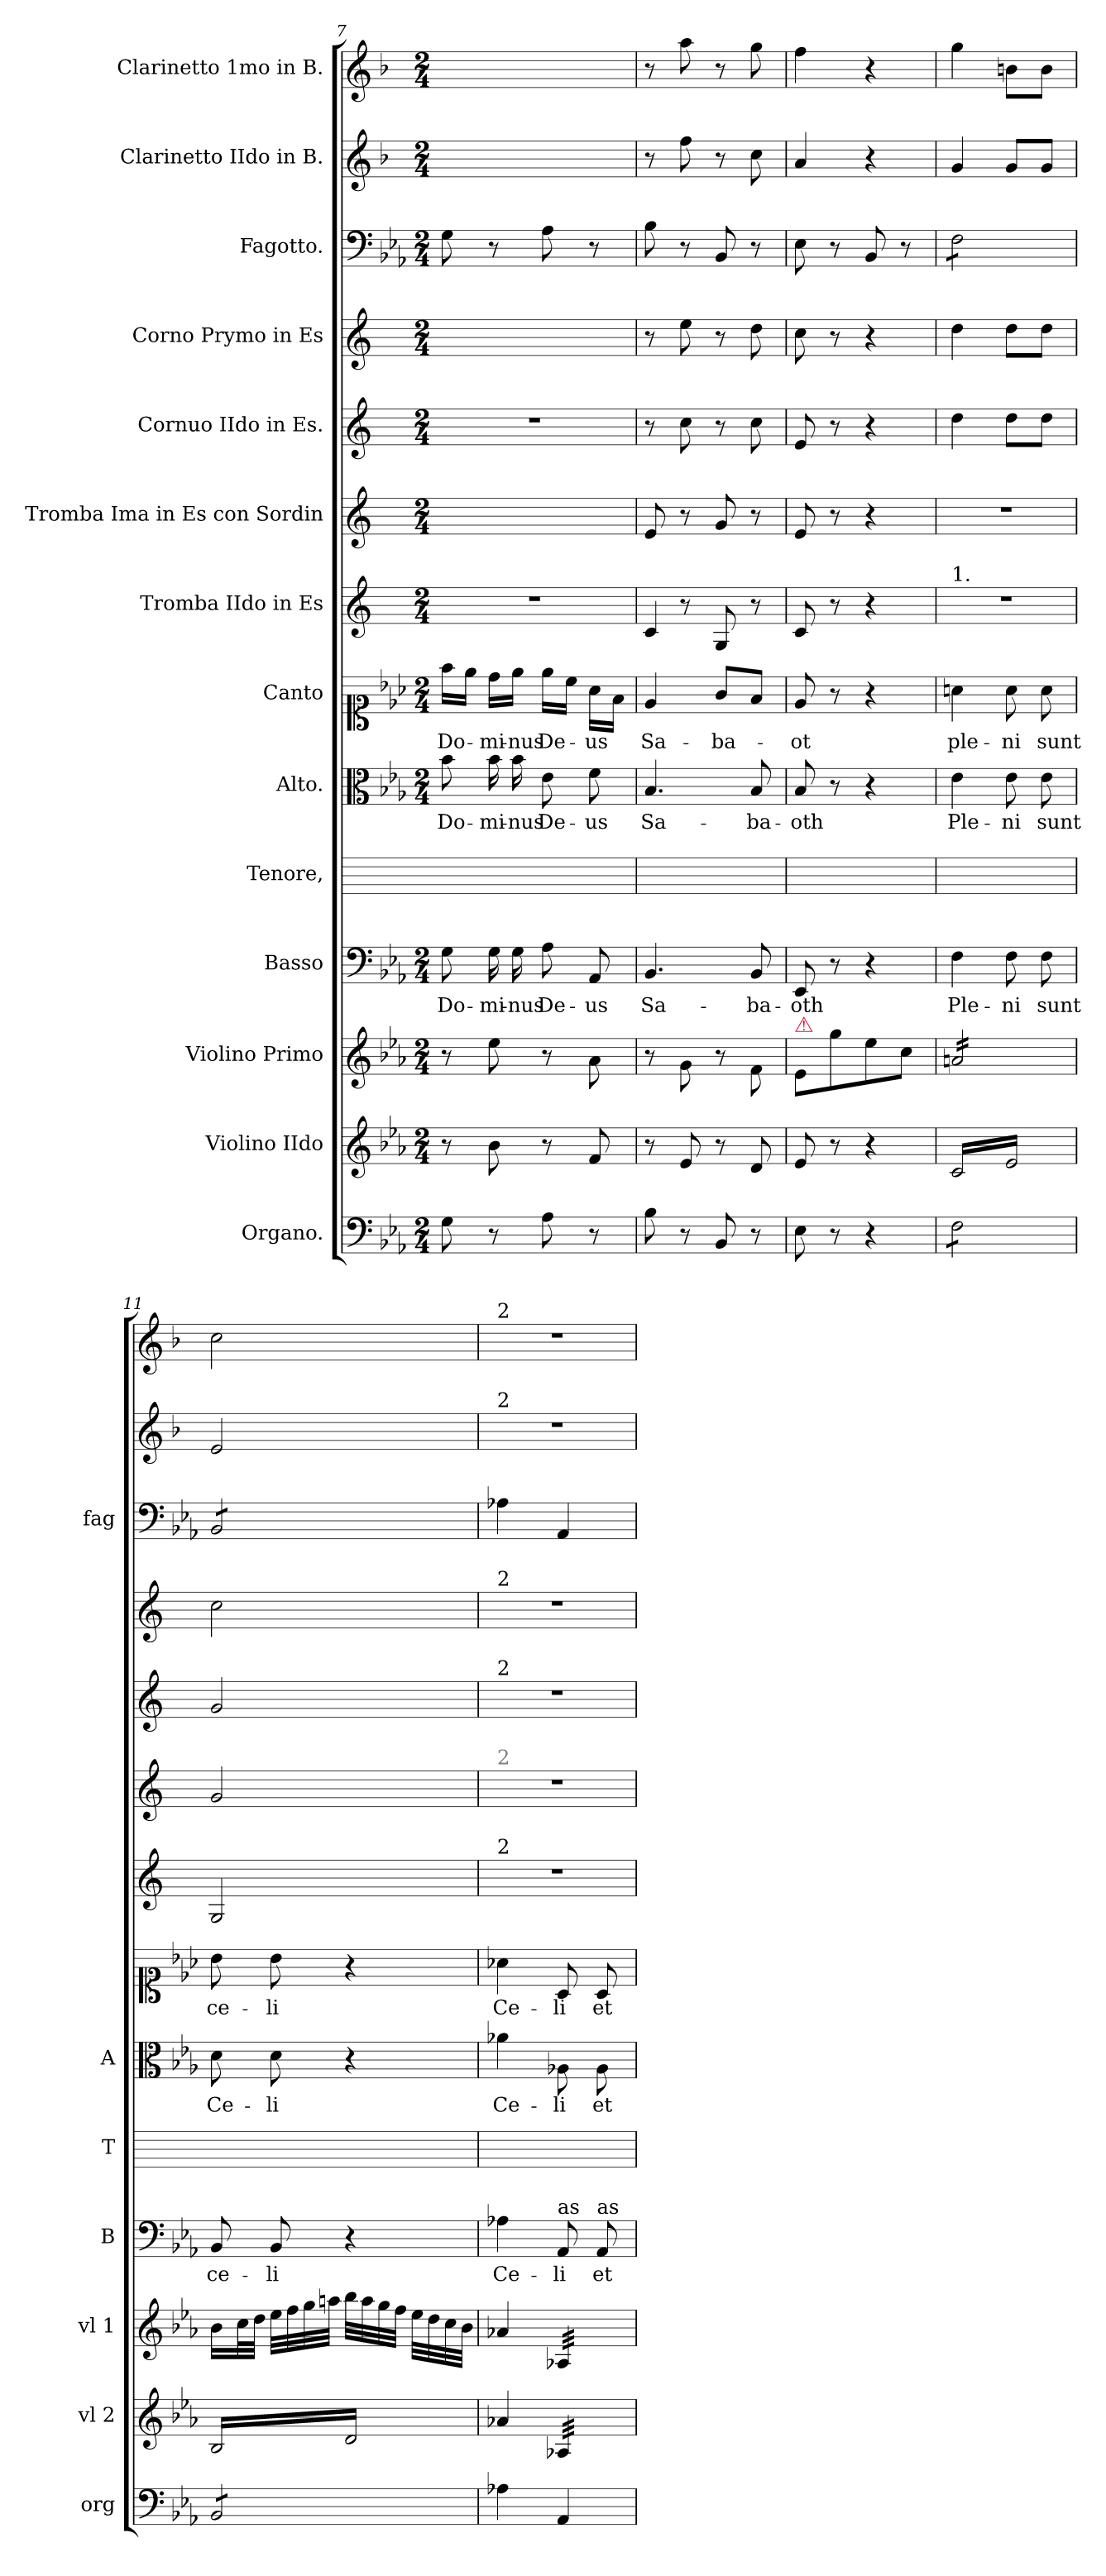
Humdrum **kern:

**kern	**kern	**kern	**kern	**text	**kern	**kern	**text	**kern	**text	**kern	**kern	**kern	**kern	**kern	**kern	**kern
*part14	*part13	*part12	*part11	*part11	*part10	*part9	*part9	*part8	*part8	*part7	*part6	*part5	*part4	*part3	*part2	*part1
*staff14	*staff13	*staff12	*staff11	*staff11	*staff10	*staff9	*staff9	*staff8	*staff8	*staff7	*staff6	*staff5	*staff4	*staff3	*staff2	*staff1
*I"Organo.	*I"Violino IIdo	*I"Violino Primo	*I"Basso	*	*I"Tenore,	*I"Alto.	*	*I"Canto	*	*I"Tromba IIdo in Es	*I"Tromba Ima in Es con Sordin	*I"Cornuo IIdo in Es.	*I"Corno Prymo in Es	*I"Fagotto.	*I"Clarinetto IIdo in B.	*I"Clarinetto 1mo in B.
*I'org	*I'vl 2	*I'vl 1	*I'B	*	*I'T	*I'A	*	*	*	*	*	*	*	*I'fag	*	*
*clefF4	*clefG2	*clefG2	*clefF4	*	*	*clefC3	*	*clefC1	*	*clefG2	*clefG2	*clefG2	*clefG2	*clefF4	*clefG2	*clefG2
*	*	*	*	*	*	*	*	*	*	*ITrd-2c-3	*ITrd-2c-3	*ITrd5c9	*ITrd5c9	*	*ITrd1c2	*ITrd1c2
*k[b-e-a-]	*k[b-e-a-]	*k[b-e-a-]	*k[b-e-a-]	*	*	*k[b-e-a-]	*	*k[b-e-a-]	*	*k[b-e-a-]	*k[b-e-a-]	*k[b-e-a-]	*k[b-e-a-]	*k[b-e-a-]	*k[b-e-a-]	*k[b-e-a-]
*E-:	*E-:	*E-:	*E-:	*	*	*E-:	*	*E-:	*	*E-:	*E-:	*E-:	*E-:	*E-:	*E-:	*E-:
*M2/4	*M2/4	*M2/4	*M2/4	*	*	*M2/4	*	*M2/4	*	*M2/4	*M2/4	*M2/4	*M2/4	*M2/4	*M2/4	*M2/4
=7	=7	=7	=7	=7	=7	=7	=7	=7	=7	=7	=7	=7	=7	=7	=7	=7
8G\	8r	8r	8G\	Do-	2ryy	8b-\	Do-	16ff\LL	Do-	2r	2ryy	2r	2ryy	8G\	2ryy	2ryy
.	.	.	.	.	.	.	.	16ee-\JJ	.	.	.	.	.	.	.	.
8r	8b-\	8ee-\	16G\	-mi-	.	16b-\	-mi-	16dd\LL	-mi-	.	.	.	.	8r	.	.
.	.	.	16G\	-nus	.	16b-\	-nus	16ee-\JJ	-nus	.	.	.	.	.	.	.
8A-\	8r	8r	8A-\	De-	.	8e-\	De-	16ee-\LL	De-	.	.	.	.	8A-\	.	.
.	.	.	.	.	.	.	.	16cc\JJ	.	.	.	.	.	.	.	.
8r	8f/	8a-\	8AA-/	-us	.	8f\	-us	16a-\LL	-us	.	.	.	.	8r	.	.
.	.	.	.	.	.	.	.	16f\JJ	.	.	.	.	.	.	.	.
=8	=8	=8	=8	=8	=8	=8	=8	=8	=8	=8	=8	=8	=8	=8	=8	=8
!	!	!	!	!	!	!	!	!	!	!LO:N:vis=4	!	!	!	!	!	!
8B-\	8r	8r	4.BB-/	Sa-	2ryy	4.B-/	Sa-	4e-/	Sa-	8e-/	8g/	8r	8r	8B-\	8r	8r
8r	8e-/	8g\	.	.	.	.	.	.	.	8r	8r	8e-\	8g\	8r	8ee-\	8gg\
8BB-/	8r	8r	.	.	.	.	.	8g/L	-ba-	8B-/	8b-/	8r	8r	8BB-/	8r	8r
8r	8d/	8f\	8BB-/	-ba-	.	8B-/	-ba-	8f/J	.	8r	8r	8e-\	8f\	8r	8b-\	8ff\
=9	=9	=9	=9	=9	=9	=9	=9	=9	=9	=9	=9	=9	=9	=9	=9	=9
!	!	!LO:TX:a:color=crimson:t=⚠	!	!	!	!	!	!	!	!	!	!	!	!	!	!
8E-\	8e-/	8e-/L	8EE-/	-oth	2ryy	8B-/	-oth	8e-/	-ot	8e-/	8g/	8G/	8e-\	8E-\	4g/	4ee-\
8r	8r	8gg\	8r	.	.	8r	.	8r	.	8r	8r	8r	8r	8r	.	.
4r	4r	8ee-\	4r	.	.	4r	.	4r	.	4r	4r	4r	4r	8BB-/	4r	4r
.	.	8cc\J	.	.	.	.	.	.	.	.	.	.	.	8r	.	.
=10	=10	=10	=10	=10	=10	=10	=10	=10	=10	=10	=10	=10	=10	=10	=10	=10
!	!	!	!	!	!	!	!	!	!	!LO:TX:a:t=1.	!	!	!	!	!	!
*tremolo	*	*	*	*	*	*	*	*	*	*	*	*	*	*	*	*
*	*tremolo	*	*	*	*	*	*	*	*	*	*	*	*	*	*	*
*	*	*tremolo	*	*	*	*	*	*	*	*	*	*	*	*	*	*
*	*	*	*	*	*	*	*	*	*	*	*	*	*	*tremolo	*	*
8F\L	16c/LL	16an/LL	4F\	Ple-	2ryy	4e-\	Ple-	4an\	ple-	2r	2r	4f\	4f\	8F\L	4f/	4ff\
.	16e-/	16an/	.	.	.	.	.	.	.	.	.	.	.	.	.	.
8F\	16c/	16an/	.	.	.	.	.	.	.	.	.	.	.	8F\	.	.
.	16e-/	16an/	.	.	.	.	.	.	.	.	.	.	.	.	.	.
8F\	16c/	16an/	8F\	-ni	.	8e-\	-ni	8a\	-ni	.	.	8f\L	8f\L	8F\	8f/L	8an\L
.	16e-/	16an/	.	.	.	.	.	.	.	.	.	.	.	.	.	.
8F\J	16c/	16an/	8F\	sunt	.	8e-\	sunt	8a\	sunt	.	.	8f\J	8f\J	8F\J	8f/J	8a\J
.	16e-/JJ	16an/JJ	.	.	.	.	.	.	.	.	.	.	.	.	.	.
*	*	*Xtremolo	*	*	*	*	*	*	*	*	*	*	*	*	*	*
=11	=11	=11	=11	=11	=11	=11	=11	=11	=11	=11	=11	=11	=11	=11	=11	=11
8BB-/L	16B-/LL	16b-\LL	8BB-/	ce-	2ryy	8d\	Ce-	8b-\	ce-	2B-/	2b-/	2B-/	2e-\	8BB-/L	2d/	2b-\
.	16d/	32cc\L	.	.	.	.	.	.	.	.	.	.	.	.	.	.
.	.	32dd\JJJ	.	.	.	.	.	.	.	.	.	.	.	.	.	.
8BB-/	16B-/	32ee-\LLL	8BB-/	-li	.	8d\	-li	8b-\	-li	.	.	.	.	8BB-/	.	.
.	.	32ff\	.	.	.	.	.	.	.	.	.	.	.	.	.	.
.	16d/	32gg\	.	.	.	.	.	.	.	.	.	.	.	.	.	.
.	.	32aan\JJJ	.	.	.	.	.	.	.	.	.	.	.	.	.	.
8BB-/	16B-/	32bb-\LLL	4r	.	.	4r	.	4r	.	.	.	.	.	8BB-/	.	.
.	.	32aa\	.	.	.	.	.	.	.	.	.	.	.	.	.	.
.	16d/	32gg\	.	.	.	.	.	.	.	.	.	.	.	.	.	.
.	.	32ff\JJJ	.	.	.	.	.	.	.	.	.	.	.	.	.	.
8BB-/J	16B-/	32ee-\LLL	.	.	.	.	.	.	.	.	.	.	.	8BB-/J	.	.
*	*	*	*	*	*	*	*	*	*	*	*	*	*	*Xtremolo	*	*
*Xtremolo	*	*	*	*	*	*	*	*	*	*	*	*	*	*	*	*
.	.	32dd\	.	.	.	.	.	.	.	.	.	.	.	.	.	.
.	16d/JJ	32cc\	.	.	.	.	.	.	.	.	.	.	.	.	.	.
*	*Xtremolo	*	*	*	*	*	*	*	*	*	*	*	*	*	*	*
.	.	32b-\JJJ	.	.	.	.	.	.	.	.	.	.	.	.	.	.
=12	=12	=12	=12	=12	=12	=12	=12	=12	=12	=12	=12	=12	=12	=12	=12	=12
!	!	!	!	!	!	!	!	!	!	!	!	!	!	!	!	!LO:TX:a:t=2
!	!	!	!	!	!	!	!	!	!	!	!	!	!	!	!LO:TX:a:t=2	!
!	!	!	!	!	!	!	!	!	!	!	!	!	!LO:TX:a:t=2	!	!	!
!	!	!	!	!	!	!	!	!	!	!	!	!LO:TX:a:t=2	!	!	!	!
!	!	!	!	!	!	!	!	!	!	!	!LO:TX:a:color=grey:t=2	!	!	!	!	!
!	!	!	!	!	!	!	!	!	!	!LO:TX:a:t=2	!	!	!	!	!	!
!	!	!	!	!	!	!	!	!	!	!LO:N:vis=1	!	!LO:N:vis=1	!LO:N:vis=1	!	!LO:N:vis=1	!LO:N:vis=1
4A-X\	4a-X/	4a-X/	4A-X\	Ce-	2ryy	4a-X\	Ce-	4a-X\	Ce-	2r	2r	2r	2r	4A-X\	2r	2r
.	.	.	.	.	.	.	.	.	.	.	.	.	.	.	.	.
.	.	.	.	.	.	.	.	.	.	.	.	.	.	.	.	.
.	.	.	.	.	.	.	.	.	.	.	.	.	.	.	.	.
!	!	!	!LO:TX:a:t=as	!	!	!	!	!	!	!	!	!	!	!	!	!
*	*tremolo	*	*	*	*	*	*	*	*	*	*	*	*	*	*	*
*	*	*tremolo	*	*	*	*	*	*	*	*	*	*	*	*	*	*
4AA-/	32A-X/LLL	32A-X/LLL	8AA-/	-li	.	8A-X\	-li	8A-/	-li	.	.	.	.	4AA-/	.	.
.	32A-X/	32A-X/	.	.	.	.	.	.	.	.	.	.	.	.	.	.
.	32A-X/	32A-X/	.	.	.	.	.	.	.	.	.	.	.	.	.	.
.	32A-X/	32A-X/	.	.	.	.	.	.	.	.	.	.	.	.	.	.
!	!	!	!LO:TX:a:t=as	!	!	!	!	!	!	!	!	!	!	!	!	!
.	32A-X/	32A-X/	8AA-/	et	.	8A-\	et	8A-/	et	.	.	.	.	.	.	.
.	32A-X/	32A-X/	.	.	.	.	.	.	.	.	.	.	.	.	.	.
.	32A-X/	32A-X/	.	.	.	.	.	.	.	.	.	.	.	.	.	.
.	32A-X/JJJ	32A-X/JJJ	.	.	.	.	.	.	.	.	.	.	.	.	.	.
*	*	*Xtremolo	*	*	*	*	*	*	*	*	*	*	*	*	*	*
*	*Xtremolo	*	*	*	*	*	*	*	*	*	*	*	*	*	*	*
=	=	=	=	=	=	=	=	=	=	=	=	=	=	=	=	=
*-	*-	*-	*-	*-	*-	*-	*-	*-	*-	*-	*-	*-	*-	*-	*-	*-
